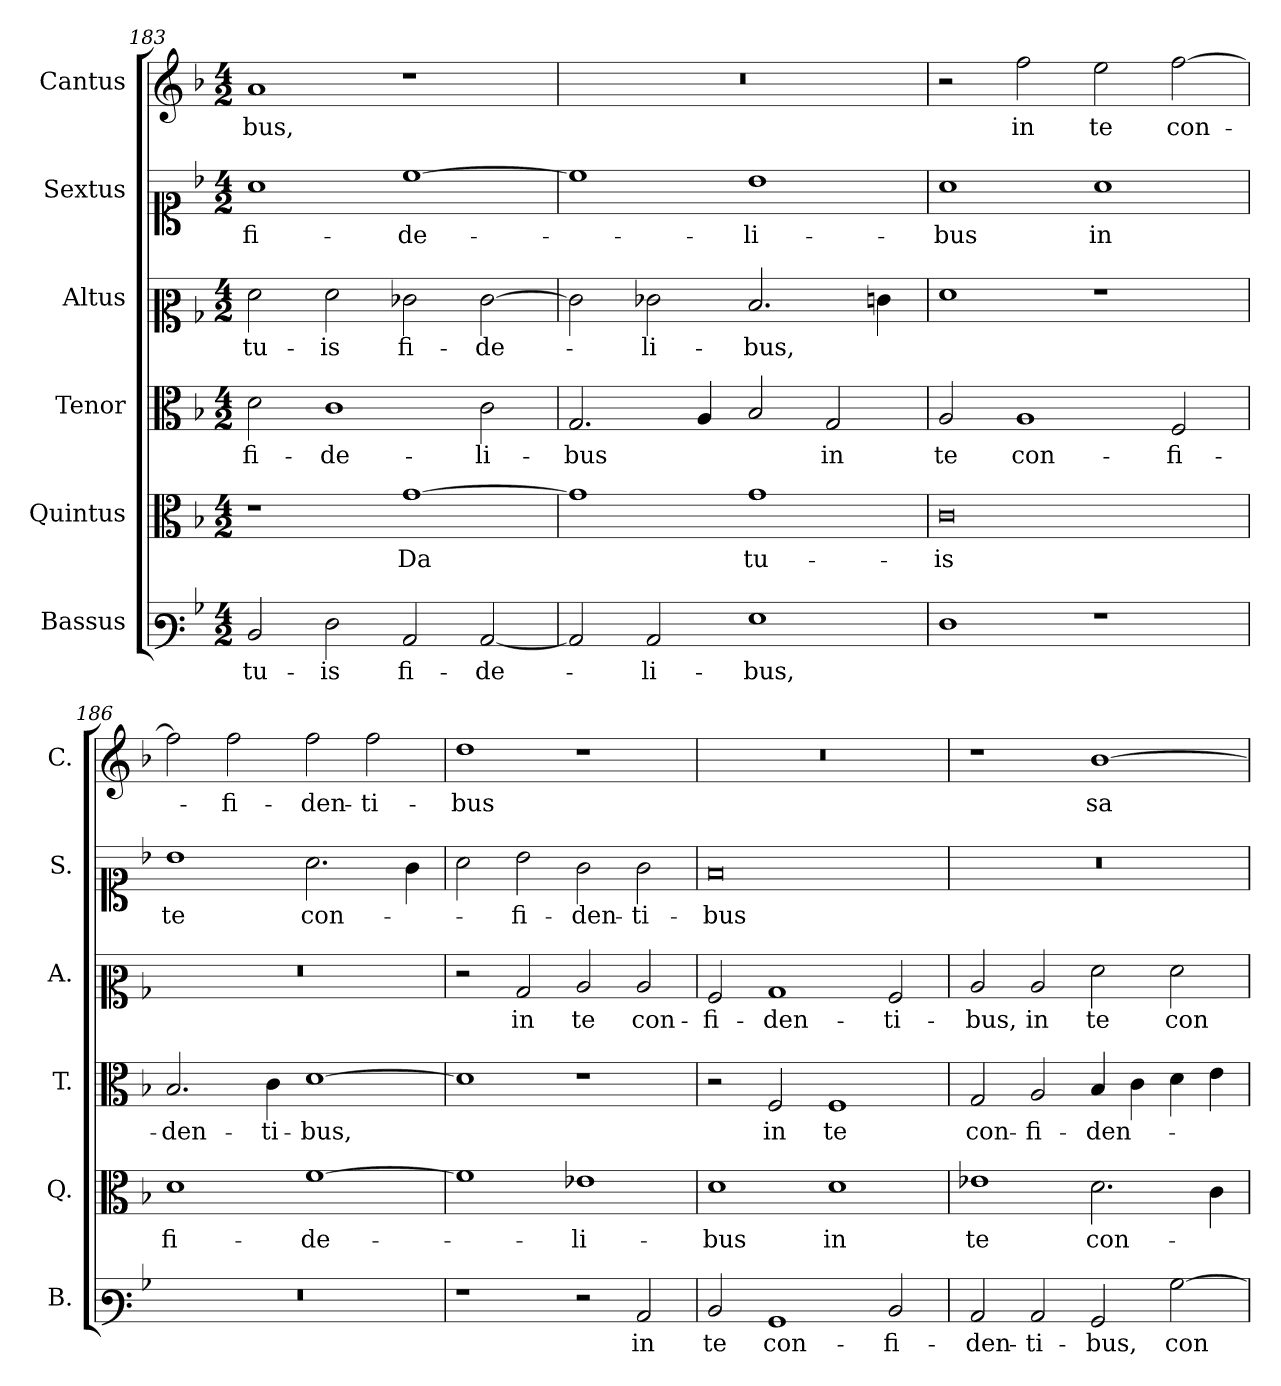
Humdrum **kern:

**kern	**text	**kern	**text	**kern	**text	**kern	**text	**kern	**text	**kern	**text
*part6	*part6	*part5	*part5	*part4	*part4	*part3	*part3	*part2	*part2	*part1	*part1
*staff6	*staff6	*staff5	*staff5	*staff4	*staff4	*staff3	*staff3	*staff2	*staff2	*staff1	*staff1
*I"Bassus	*	*I"Quintus	*	*I"Tenor	*	*I"Altus	*	*I"Sextus	*	*I"Cantus	*
*I'B.	*	*I'Q.	*	*I'T.	*	*I'A.	*	*I'S.	*	*I'C.	*
*clefF3	*	*clefC3	*	*clefC3	*	*clefC2	*	*clefC1	*	*clefG2	*
*k[b-]	*	*k[b-]	*	*k[b-]	*	*k[b-]	*	*k[b-]	*	*k[b-]	*
*M4/2	*	*M4/2	*	*M4/2	*	*M4/2	*	*M4/2	*	*M4/2	*
=183	=183	=183	=183	=183	=183	=183	=183	=183	=183	=183	=183
2D/	tu-	1r	.	2d\	fi-	2f\	tu-	1a	fi-	1a	-bus,
2F\	-is	.	.	1c	-de-	2f\	-is	.	.	.	.
2C/	fi-	[1g	Da	.	.	2e-X\	fi-	[1cc	-de-	1r	.
[2C/	-de-	.	.	2c\	-li-	[2e-\	-de-	.	.	.	.
!!LO:LB:g=z
=184	=184	=184	=184	=184	=184	=184	=184	=184	=184	=184	=184
!	!	!	!	!	!	!	!	!	!	!LO:N:vis=1	!
2C/]	.	1g]	.	2.G/	-bus	2e-\]	.	1cc]	.	0r	.
2C/	-li-	.	.	.	.	2e-X\	-li-	.	.	.	.
.	.	.	.	4A/	.	.	.	.	.	.	.
1G	-bus,	1g	tu-	2B-/	.	2.d/	-bus,	1b-	-li-	.	.
.	.	.	.	2G/	in	.	.	.	.	.	.
.	.	.	.	.	.	4en\	.	.	.	.	.
=185	=185	=185	=185	=185	=185	=185	=185	=185	=185	=185	=185
1F	.	0c	-is	2A/	te	1f	.	1a	-bus	2r	.
.	.	.	.	1A	con-	.	.	.	.	2ff\	in
1r	.	.	.	.	.	1r	.	1a	in	2ee\	te
.	.	.	.	2F/	-fi-	.	.	.	.	[2ff\	con-
=186	=186	=186	=186	=186	=186	=186	=186	=186	=186	=186	=186
!LO:N:vis=1	!	!	!	!	!	!LO:N:vis=1	!	!	!	!	!
0r	.	1d	fi-	2.B-/	-den-	0r	.	1b-	te	2ff\]	.
.	.	.	.	.	.	.	.	.	.	2ff\	-fi-
.	.	.	.	4c\	-ti-	.	.	.	.	.	.
.	.	[1f	-de-	[1d	-bus,	.	.	2.a\	con-	2ff\	-den-
.	.	.	.	.	.	.	.	.	.	2ff\	-ti-
.	.	.	.	.	.	.	.	4g\	.	.	.
=187	=187	=187	=187	=187	=187	=187	=187	=187	=187	=187	=187
1r	.	1f]	.	1d]	.	2r	.	2a\	.	1dd	-bus
.	.	.	.	.	.	2B-/	in	2b-\	-fi-	.	.
2r	.	1e-X	-li-	1r	.	2c/	te	2g\	-den-	1r	.
2C/	in	.	.	.	.	2c/	con-	2g\	-ti-	.	.
=188	=188	=188	=188	=188	=188	=188	=188	=188	=188	=188	=188
!	!	!	!	!	!	!	!	!	!	!LO:N:vis=1	!
2D/	te	1d	-bus	2r	.	2A/	-fi-	0f	-bus	0r	.
1BB-	con-	.	.	2F/	in	1B-	-den-	.	.	.	.
.	.	1d	in	1F	te	.	.	.	.	.	.
2D/	-fi-	.	.	.	.	2A/	-ti-	.	.	.	.
=189	=189	=189	=189	=189	=189	=189	=189	=189	=189	=189	=189
!	!	!	!	!	!	!	!	!LO:N:vis=1	!	!	!
2C/	-den-	1e-X	te	2G/	con-	2c/	-bus,	0r	.	1r	.
2C/	-ti-	.	.	2A/	-fi-	2c/	in	.	.	.	.
2BB-/	-bus,	2.d\	con-	4B-/	-den-	2f\	te	.	.	[1b-	sa-
.	.	.	.	4c\	.	.	.	.	.	.	.
[2B-\	con-	.	.	4d\	.	2f\	con-	.	.	.	.
.	.	4c\	.	4e\	.	.	.	.	.	.	.
=	=	=	=	=	=	=	=	=	=	=	=
*-	*-	*-	*-	*-	*-	*-	*-	*-	*-	*-	*-
